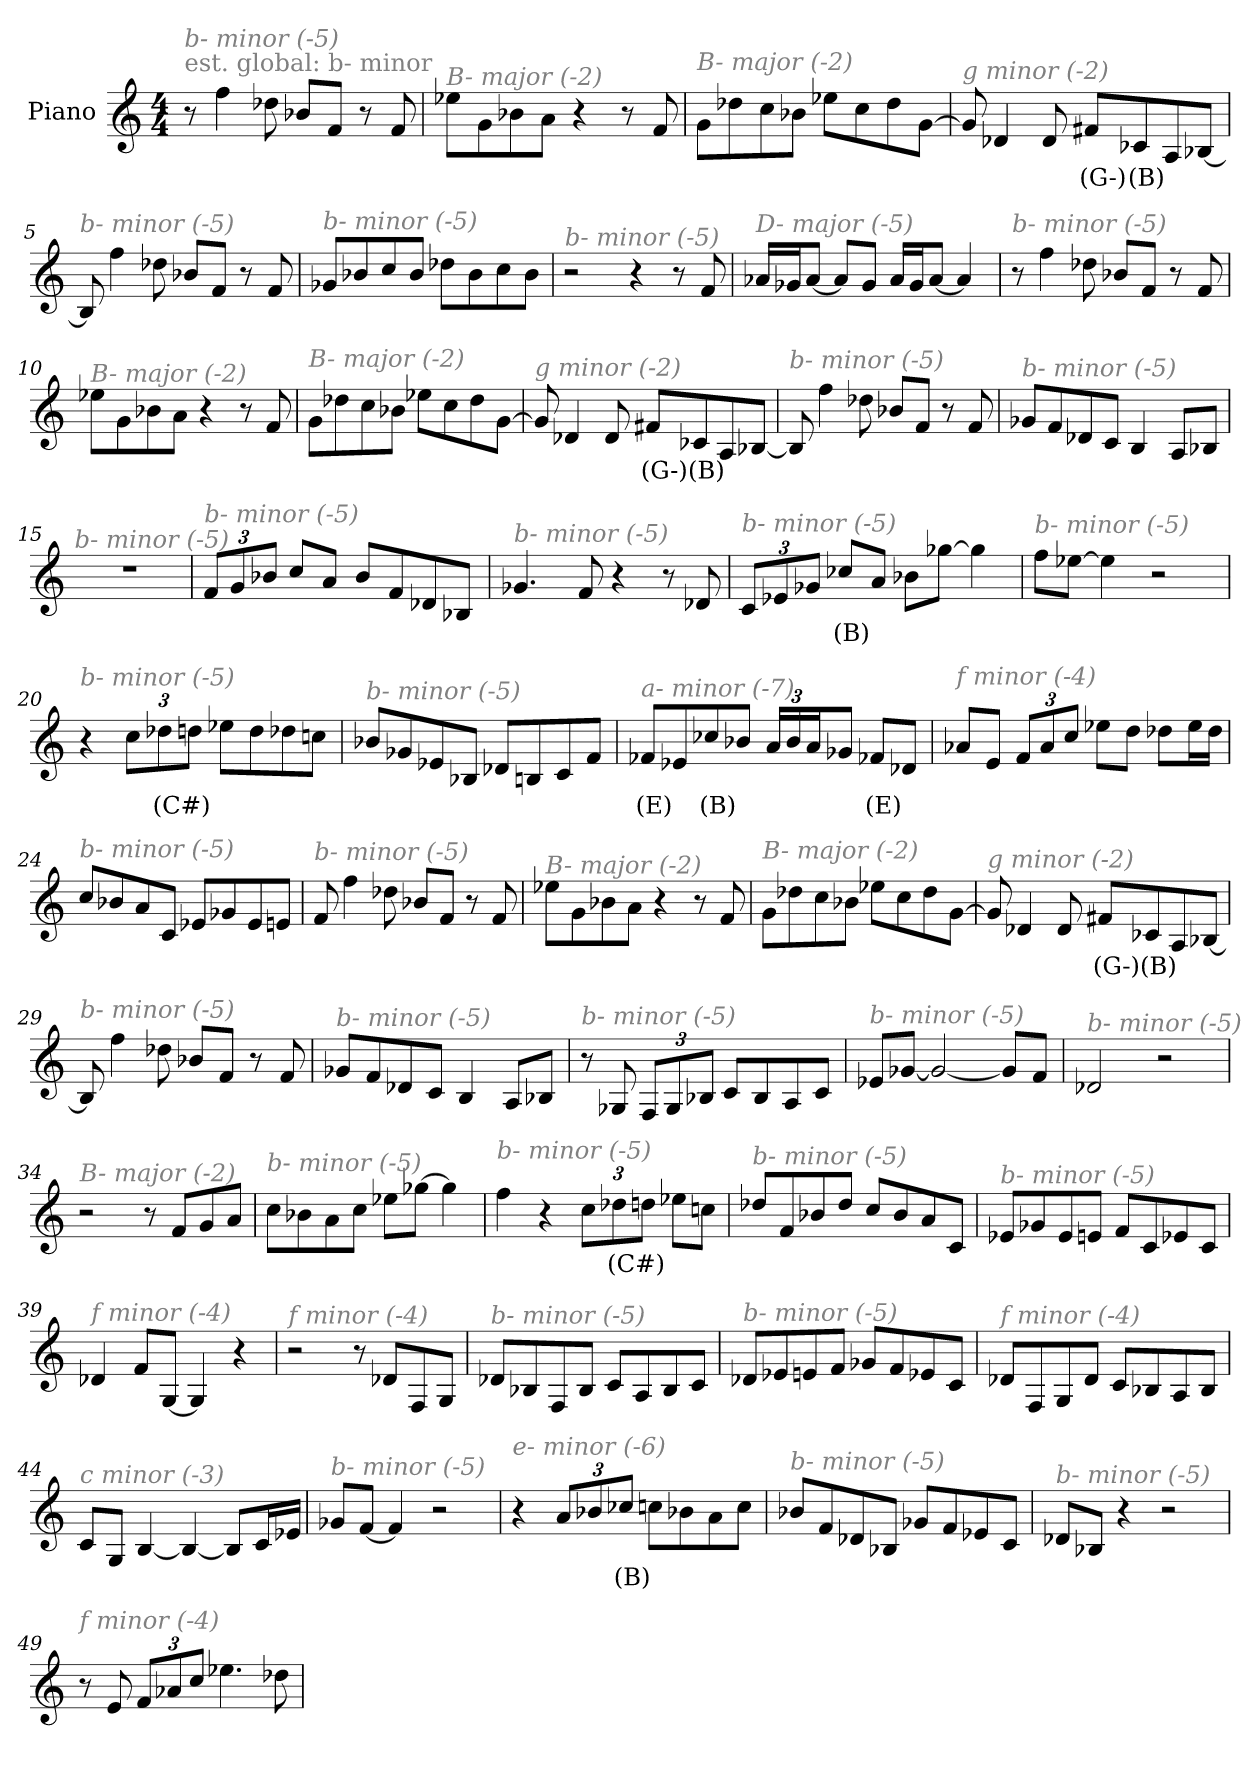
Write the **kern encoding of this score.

**kern	**text
*part1	*part1
*staff1	*staff1
*I"Piano	*
*I'Pno	*
*clefG2	*
*k[]	*
*M4/4	*
*MM260	*
=1	=1
!LO:TX:a:color=#808080:t=est. global&colon; b- minor	!
!LO:TX:i:color=#808080:t=b- minor (-5)	!
8r	.
4ff\	.
8dd-X\	.
8b-X/L	.
8f/J	.
8r	.
8f/	.
=2	=2
!LO:TX:i:color=#808080:t=B- major (-2)	!
8ee-X\L	.
8g\	.
8b-X\	.
8a\J	.
4r	.
8r	.
8f/	.
=3	=3
!LO:TX:i:color=#808080:t=B- major (-2)	!
8g\L	.
8dd-X\	.
8cc\	.
8b-X\J	.
8ee-X\L	.
8cc\	.
8dd-\	.
[8g\J	.
=4	=4
!LO:TX:i:color=#808080:t=g minor (-2)	!
8g/]	.
4d-X/	.
8d-/	.
8f#Xi/L	(G-)
8c-Xi/	(B)
8A/	.
[8B-X/J	.
!!LO:LB:g=z
=5	=5
!LO:TX:i:color=#808080:t=b- minor (-5)	!
8B-/]	.
4ff\	.
8dd-X\	.
8b-X/L	.
8f/J	.
8r	.
8f/	.
=6	=6
!LO:TX:i:color=#808080:t=b- minor (-5)	!
8g-X/L	.
8b-X/	.
8cc/	.
8b-/J	.
8dd-X\L	.
8b-\	.
8cc\	.
8b-\J	.
=7	=7
!LO:TX:i:color=#808080:t=b- minor (-5)	!
2r	.
4r	.
8r	.
8f/	.
=8	=8
!LO:TX:i:color=#808080:t=D- major (-5)	!
16a-X/LL	.
16g-X/J	.
[8a-/J	.
8a-/L]	.
8g-/J	.
16a-/LL	.
16g-/J	.
[8a-/J	.
4a-/]	.
!!LO:LB:g=z
=9	=9
!LO:TX:i:color=#808080:t=b- minor (-5)	!
8r	.
4ff\	.
8dd-X\	.
8b-X/L	.
8f/J	.
8r	.
8f/	.
=10	=10
!LO:TX:i:color=#808080:t=B- major (-2)	!
8ee-X\L	.
8g\	.
8b-X\	.
8a\J	.
4r	.
8r	.
8f/	.
=11	=11
!LO:TX:i:color=#808080:t=B- major (-2)	!
8g\L	.
8dd-X\	.
8cc\	.
8b-X\J	.
8ee-X\L	.
8cc\	.
8dd-\	.
[8g\J	.
=12	=12
!LO:TX:i:color=#808080:t=g minor (-2)	!
8g/]	.
4d-X/	.
8d-/	.
8f#Xi/L	(G-)
8c-Xi/	(B)
8A/	.
[8B-X/J	.
!!LO:LB:g=z
=13	=13
!LO:TX:i:color=#808080:t=b- minor (-5)	!
8B-/]	.
4ff\	.
8dd-X\	.
8b-X/L	.
8f/J	.
8r	.
8f/	.
=14	=14
!LO:TX:i:color=#808080:t=b- minor (-5)	!
8g-X/L	.
8f/	.
8d-X/	.
8c/J	.
4Bj/	.
8A/L	.
8B-X/J	.
=15	=15
!LO:TX:i:color=#808080:t=b- minor (-5)	!
1r	.
=16	=16
*Xbrackettup	*
!LO:TX:i:color=#808080:t=b- minor (-5)	!
12f/L	.
12g/	.
12b-X/J	.
8cc/L	.
8a/J	.
8b-/L	.
8f/	.
8d-X/	.
8B-X/J	.
=17	=17
!LO:TX:i:color=#808080:t=b- minor (-5)	!
4.g-X/	.
8f/	.
4r	.
8r	.
8d-X/	.
!!LO:LB:g=z
=18	=18
!LO:TX:i:color=#808080:t=b- minor (-5)	!
12c/L	.
12e-X/	.
12g-X/J	.
8cc-Xi/L	(B)
8a/J	.
8b-X\L	.
[8gg-X\J	.
4gg-\]	.
=19	=19
!LO:TX:i:color=#808080:t=b- minor (-5)	!
8ff\L	.
[8ee-X\J	.
4ee-\]	.
2r	.
=20	=20
!LO:TX:i:color=#808080:t=b- minor (-5)	!
4r	.
12cc\L	.
12dd-Xi\	(C#)
12dd\J	.
8ee-X\L	.
8dd\	.
8dd-X\	.
8ccn\J	.
=21	=21
!LO:TX:i:color=#808080:t=b- minor (-5)	!
8b-X/L	.
8g-X/	.
8e-X/	.
8B-X/J	.
8d-X/L	.
8Bn/	.
8c/	.
8f/J	.
!!LO:LB:g=z
=22	=22
!LO:TX:i:color=#808080:t=a- minor (-7)	!
8f-Xi/L	(E)
8e-X/	.
8cc-Xi/	(B)
8b-X/J	.
24a/LL	.
24b-/	.
24a/J	.
8g-X/J	.
8f-Xi/L	(E)
8d-X/J	.
=23	=23
!LO:TX:i:color=#808080:t=f minor (-4)	!
8a-X/L	.
8e/J	.
12f/L	.
12a-/	.
12cc/J	.
8ee-X\L	.
8dd\J	.
8dd-X\L	.
16ee-\L	.
16dd-\JJ	.
=24	=24
!LO:TX:i:color=#808080:t=b- minor (-5)	!
8cc/L	.
8b-X/	.
8a/	.
8c/J	.
8e-X/L	.
8g-X/	.
8e-/	.
8en/J	.
=25	=25
!LO:TX:i:color=#808080:t=b- minor (-5)	!
8f/	.
4ff\	.
8dd-X\	.
8b-X/L	.
8f/J	.
8r	.
8f/	.
!!LO:LB:g=z
=26	=26
!LO:TX:i:color=#808080:t=B- major (-2)	!
8ee-X\L	.
8g\	.
8b-X\	.
8a\J	.
4r	.
8r	.
8f/	.
=27	=27
!LO:TX:i:color=#808080:t=B- major (-2)	!
8g\L	.
8dd-X\	.
8cc\	.
8b-X\J	.
8ee-X\L	.
8cc\	.
8dd-\	.
[8g\J	.
=28	=28
!LO:TX:i:color=#808080:t=g minor (-2)	!
8g/]	.
4d-X/	.
8d-/	.
8f#Xi/L	(G-)
8c-Xi/	(B)
8A/	.
[8B-X/J	.
=29	=29
!LO:TX:i:color=#808080:t=b- minor (-5)	!
8B-/]	.
4ff\	.
8dd-X\	.
8b-X/L	.
8f/J	.
8r	.
8f/	.
!!LO:LB:g=z
=30	=30
!LO:TX:i:color=#808080:t=b- minor (-5)	!
8g-X/L	.
8f/	.
8d-X/	.
8c/J	.
4Bj/	.
8A/L	.
8B-X/J	.
=31	=31
!LO:TX:i:color=#808080:t=b- minor (-5)	!
8r	.
8G-X/	.
12F/L	.
12G-/	.
12B-X/J	.
8c/L	.
8B-/	.
8A/	.
8c/J	.
=32	=32
!LO:TX:i:color=#808080:t=b- minor (-5)	!
8e-X/L	.
[8g-X/J	.
2g-/_	.
8g-/L]	.
8f/J	.
=33	=33
!LO:TX:i:color=#808080:t=b- minor (-5)	!
2d-X/	.
2r	.
=34	=34
!LO:TX:i:color=#808080:t=B- major (-2)	!
2r	.
8r	.
8f/L	.
8g/	.
8a/J	.
!!LO:LB:g=z
=35	=35
!LO:TX:i:color=#808080:t=b- minor (-5)	!
8cc\L	.
8b-X\	.
8a\	.
8cc\J	.
8ee-X\L	.
[8gg-X\J	.
4gg-\]	.
=36	=36
!LO:TX:i:color=#808080:t=b- minor (-5)	!
4ff\	.
4r	.
12cc\L	.
12dd-Xi\	(C#)
12dd\J	.
8ee-X\L	.
8ccn\J	.
=37	=37
!LO:TX:i:color=#808080:t=b- minor (-5)	!
8dd-X/L	.
8f/	.
8b-X/	.
8dd-/J	.
8cc/L	.
8b-/	.
8a/	.
8c/J	.
=38	=38
!LO:TX:i:color=#808080:t=b- minor (-5)	!
8e-X/L	.
8g-X/	.
8e-/	.
8en/J	.
8f/L	.
8c/	.
8e-X/	.
8c/J	.
!!LO:LB:g=z
=39	=39
!LO:TX:i:color=#808080:t=f minor (-4)	!
4d-X/	.
8f/L	.
[8G/J	.
4G/]	.
4r	.
=40	=40
!LO:TX:i:color=#808080:t=f minor (-4)	!
2r	.
8r	.
8d-X/L	.
8F/	.
8G/J	.
=41	=41
!LO:TX:i:color=#808080:t=b- minor (-5)	!
8d-X/L	.
8B-X/	.
8F/	.
8B-/J	.
8c/L	.
8A/	.
8B-/	.
8c/J	.
=42	=42
!LO:TX:i:color=#808080:t=b- minor (-5)	!
8d-X/L	.
8e-X/	.
8en/	.
8f/J	.
8g-X/L	.
8f/	.
8e-X/	.
8c/J	.
=43	=43
!LO:TX:i:color=#808080:t=f minor (-4)	!
8d-X/L	.
8F/	.
8G/	.
8d-/J	.
8c/L	.
8B-X/	.
8A/	.
8B-/J	.
!!LO:PB:g=z
=44	=44
!LO:TX:i:color=#808080:t=c minor (-3)	!
8c/L	.
8G/J	.
[4B/	.
4B/_	.
8B/L]	.
16c/L	.
16e-X/JJ	.
=45	=45
!LO:TX:i:color=#808080:t=b- minor (-5)	!
8g-X/L	.
[8f/J	.
4f/]	.
2r	.
=46	=46
!LO:TX:i:color=#808080:t=e- minor (-6)	!
4r	.
12a/L	.
12b-X/	.
12cc-Xi/J	(B)
8cc\L	.
8b-X\	.
8a\	.
8cc\J	.
=47	=47
!LO:TX:i:color=#808080:t=b- minor (-5)	!
8b-X/L	.
8f/	.
8d-X/	.
8B-X/J	.
8g-X/L	.
8f/	.
8e-X/	.
8c/J	.
!!LO:LB:g=z
=48	=48
!LO:TX:i:color=#808080:t=b- minor (-5)	!
8d-X/L	.
8B-X/J	.
4r	.
2r	.
=49	=49
!LO:TX:i:color=#808080:t=f minor (-4)	!
8r	.
8e/	.
12f/L	.
12a-X/	.
12cc/J	.
4.ee-X\	.
8dd-X\	.
=	=
*-	*-
